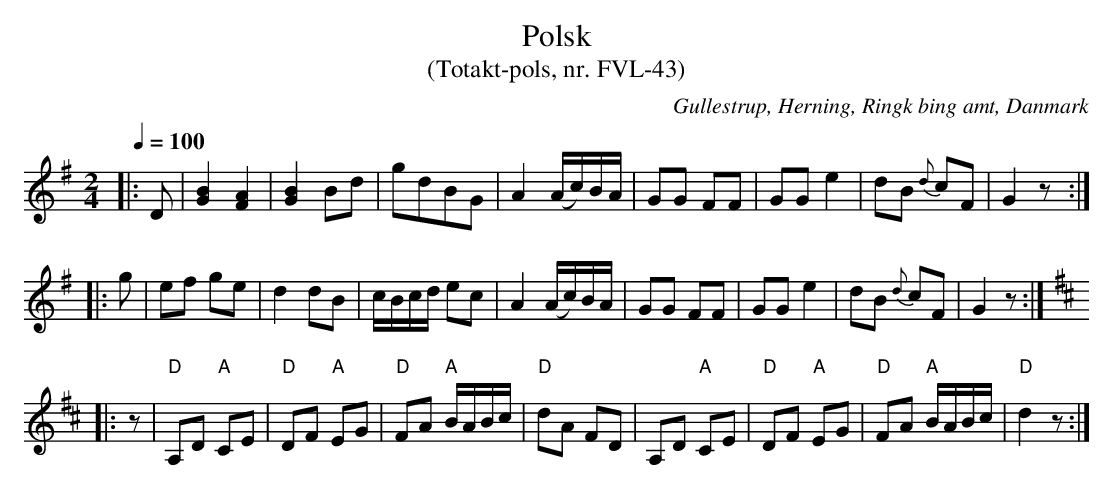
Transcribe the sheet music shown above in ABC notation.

X:1
T:Polsk
T:(Totakt-pols, nr. FVL-43)
O:Gullestrup, Herning, Ringk bing amt, Danmark
M:2/4
L:1/8
Q:1/4=100
K:G
|: D | ""[GB]2 [FA]2 | [GB]2 Bd | gdBG | A2 (A/c/)B/A/ | GG FF | GG e2 | dB {d}cF | G2 z :|
|: g | ef ge | d2 dB | c/B/c/d/ ec | A2 (A/c/)B/A/ | GG FF | GG e2 | dB {d}cF | G2 z :|
K:D
|: z | "D"A,D  "A"CE | "D"DF "A"EG | "D"FA "A"B/A/B/c/ | "D"dA FD | A,D  "A"CE | "D"DF "A"EG | "D"FA "A"B/A/B/c/ | "D"d2 z :|
